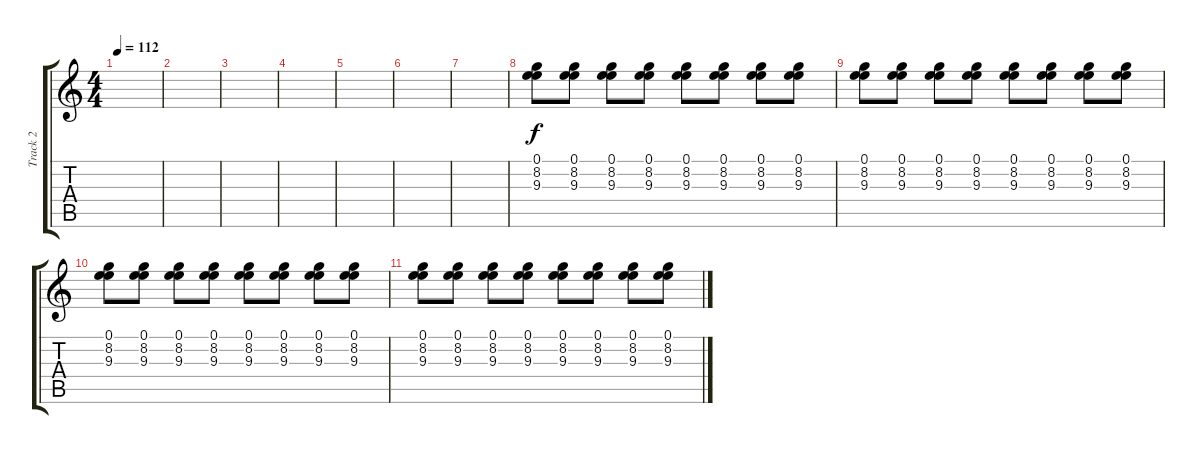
\track ("Track 2" "Track 2") {instrument distortionguitar}
\staff {score tabs}
\tuning (E4 B3 G3 D3 A2 D2) {hide}
\ts (4 4)
\tempo 112
\clef g2
\ks c
|
|
|
|
|
|
|
(0.1 8.2 9.3).8 (0.1 8.2 9.3).8 (0.1 8.2 9.3).8 (0.1 8.2 9.3).8 (0.1 8.2 9.3).8 (0.1 8.2 9.3).8 (0.1 8.2 9.3).8 (0.1 8.2 9.3).8 |
(0.1 8.2 9.3).8 (0.1 8.2 9.3).8 (0.1 8.2 9.3).8 (0.1 8.2 9.3).8 (0.1 8.2 9.3).8 (0.1 8.2 9.3).8 (0.1 8.2 9.3).8 (0.1 8.2 9.3).8 |
(0.1 8.2 9.3).8 (0.1 8.2 9.3).8 (0.1 8.2 9.3).8 (0.1 8.2 9.3).8 (0.1 8.2 9.3).8 (0.1 8.2 9.3).8 (0.1 8.2 9.3).8 (0.1 8.2 9.3).8 |
(0.1 8.2 9.3).8 (0.1 8.2 9.3).8 (0.1 8.2 9.3).8 (0.1 8.2 9.3).8 (0.1 8.2 9.3).8 (0.1 8.2 9.3).8 (0.1 8.2 9.3).8 (0.1 8.2 9.3).8
